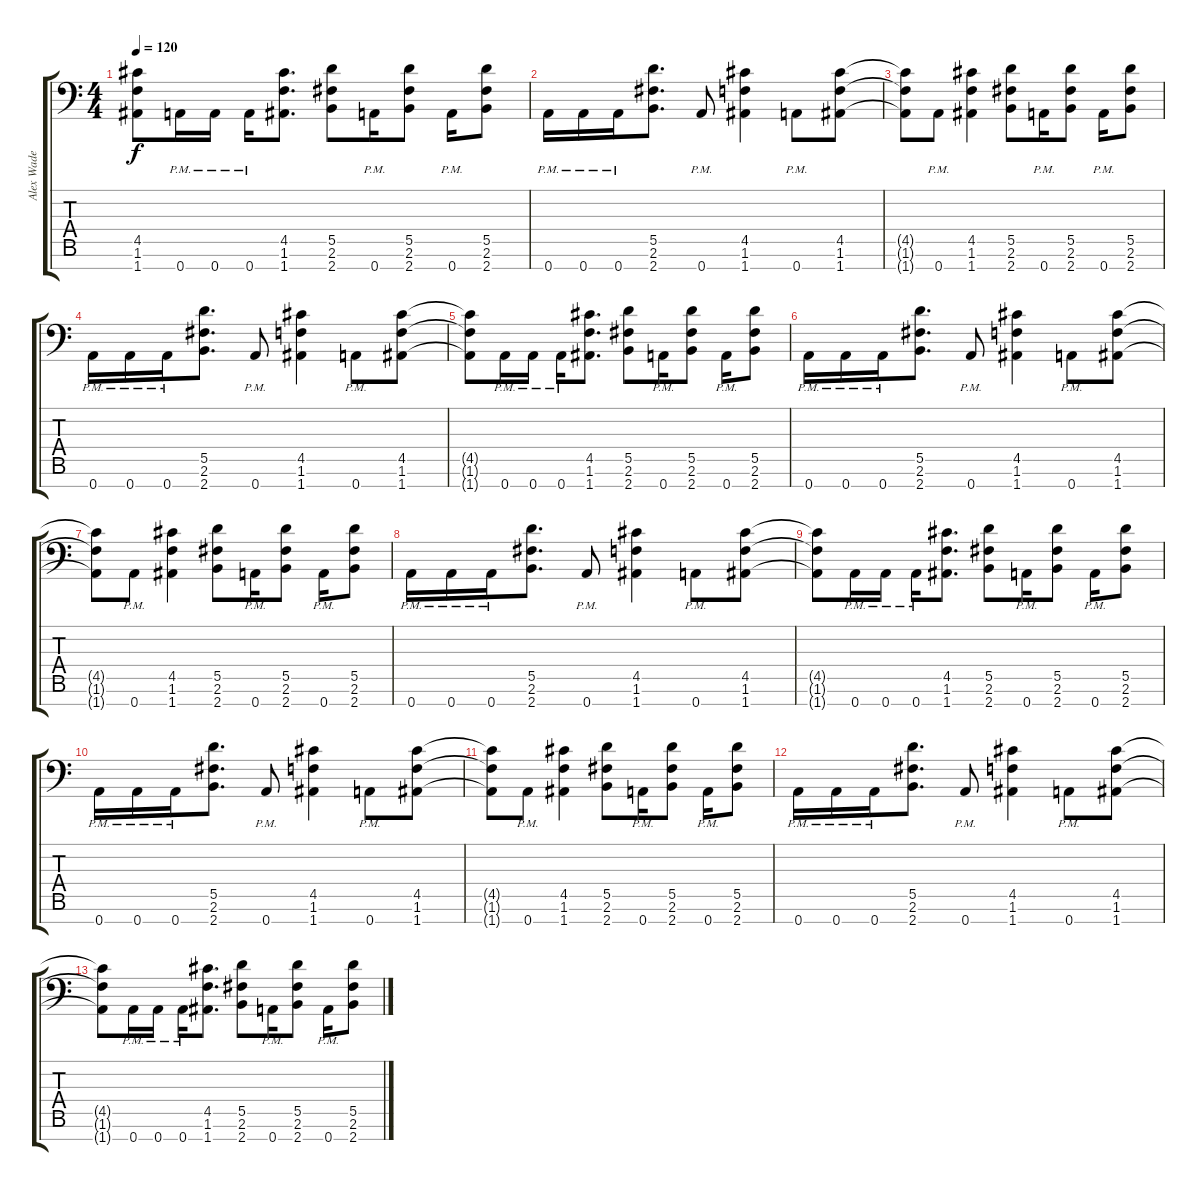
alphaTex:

\track ("Alex Wade" "Alex Wade") {instrument distortionguitar}
\staff {score tabs}
\tuning (E4 B3 G3 D3 A2 E2 A1) {hide}
\ts (4 4)
\tempo 120
\clef f4
\ks c
(4.5{t} 1.6{t} 1.7{t}).8{dy f} 0.7{pm}.16 0.7{pm}.16 0.7{pm}.16 (4.5 1.6 1.7).8{d} (5.5 2.6 2.7).8 0.7{pm}.16 (5.5 2.6 2.7).8 0.7{pm}.16 (5.5 2.6 2.7).8 |
0.7{pm}.16 0.7{pm}.16 0.7{pm}.16 (5.5 2.6 2.7).8{d} 0.7{pm}.8 (4.5 1.6 1.7).4 0.7{pm}.8 (4.5 1.6 1.7).8 |
(4.5{t} 1.6{t} 1.7{t}).8 0.7{pm}.8 (4.5 1.6 1.7).4 (5.5 2.6 2.7).8 0.7{pm}.16 (5.5 2.6 2.7).8 0.7{pm}.16 (5.5 2.6 2.7).8 |
0.7{pm}.16 0.7{pm}.16 0.7{pm}.16 (5.5 2.6 2.7).8{d} 0.7{pm}.8 (4.5 1.6 1.7).4 0.7{pm}.8 (4.5 1.6 1.7).8 |
(4.5{t} 1.6{t} 1.7{t}).8 0.7{pm}.16 0.7{pm}.16 0.7{pm}.16 (4.5 1.6 1.7).8{d} (5.5 2.6 2.7).8 0.7{pm}.16 (5.5 2.6 2.7).8 0.7{pm}.16 (5.5 2.6 2.7).8 |
0.7{pm}.16 0.7{pm}.16 0.7{pm}.16 (5.5 2.6 2.7).8{d} 0.7{pm}.8 (4.5 1.6 1.7).4 0.7{pm}.8 (4.5 1.6 1.7).8 |
(4.5{t} 1.6{t} 1.7{t}).8 0.7{pm}.8 (4.5 1.6 1.7).4 (5.5 2.6 2.7).8 0.7{pm}.16 (5.5 2.6 2.7).8 0.7{pm}.16 (5.5 2.6 2.7).8 |
0.7{pm}.16 0.7{pm}.16 0.7{pm}.16 (5.5 2.6 2.7).8{d} 0.7{pm}.8 (4.5 1.6 1.7).4 0.7{pm}.8 (4.5 1.6 1.7).8 |
(4.5{t} 1.6{t} 1.7{t}).8 0.7{pm}.16 0.7{pm}.16 0.7{pm}.16 (4.5 1.6 1.7).8{d} (5.5 2.6 2.7).8 0.7{pm}.16 (5.5 2.6 2.7).8 0.7{pm}.16 (5.5 2.6 2.7).8 |
0.7{pm}.16 0.7{pm}.16 0.7{pm}.16 (5.5 2.6 2.7).8{d} 0.7{pm}.8 (4.5 1.6 1.7).4 0.7{pm}.8 (4.5 1.6 1.7).8 |
(4.5{t} 1.6{t} 1.7{t}).8 0.7{pm}.8 (4.5 1.6 1.7).4 (5.5 2.6 2.7).8 0.7{pm}.16 (5.5 2.6 2.7).8 0.7{pm}.16 (5.5 2.6 2.7).8 |
0.7{pm}.16 0.7{pm}.16 0.7{pm}.16 (5.5 2.6 2.7).8{d} 0.7{pm}.8 (4.5 1.6 1.7).4 0.7{pm}.8 (4.5 1.6 1.7).8 |
(4.5{t} 1.6{t} 1.7{t}).8 0.7{pm}.16 0.7{pm}.16 0.7{pm}.16 (4.5 1.6 1.7).8{d} (5.5 2.6 2.7).8 0.7{pm}.16 (5.5 2.6 2.7).8 0.7{pm}.16 (5.5 2.6 2.7).8
